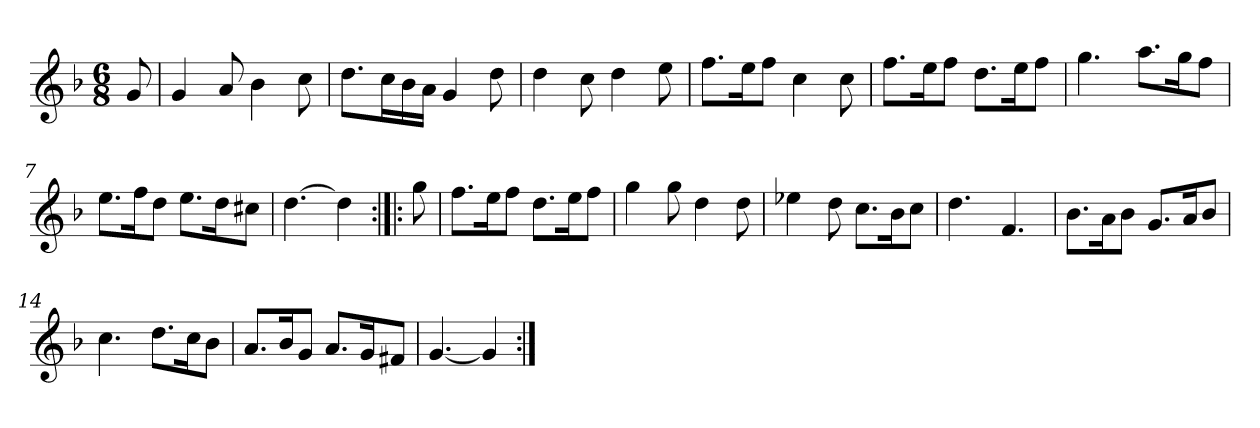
**kern
*part1
*staff1
*clefG2
*k[b-]
*G:dor
*M6/8
*MM120
=
8g
=1
4g
8a
4b-
8cc
=2
8.dd\L
16cc\L
16b-\
16a\JJ
4g
8dd
=3
4dd
8cc
4dd
8ee
=4
8.ff\L
16ee\K
8ff\J
4cc
8cc
=5
8.ff\L
16ee\K
8ff\J
8.dd\L
16ee\K
8ff\J
=6
4.gg
8.aa\L
16gg\K
8ff\J
=7
8.ee\L
16ff\K
8dd\J
8.ee\L
16dd\K
8cc#X\J
=8
[4.dd
4dd]
=:|!|:
8gg
=9
8.ff\L
16ee\K
8ff\J
8.dd\L
16ee\K
8ff\J
=10
4gg
8gg
4dd
8dd
=11
4ee-X
8dd
8.cc\L
16b-\K
8cc\J
=12
4.dd
4.f
=13
8.b-\L
16a\K
8b-\J
8.g/L
16a/K
8b-/J
=14
4.cc
8.dd\L
16cc\K
8b-\J
=15
8.a/L
16b-/K
8g/J
8.a/L
16g/K
8f#X/J
=16
[4.g
4g]
=:|!
*-
